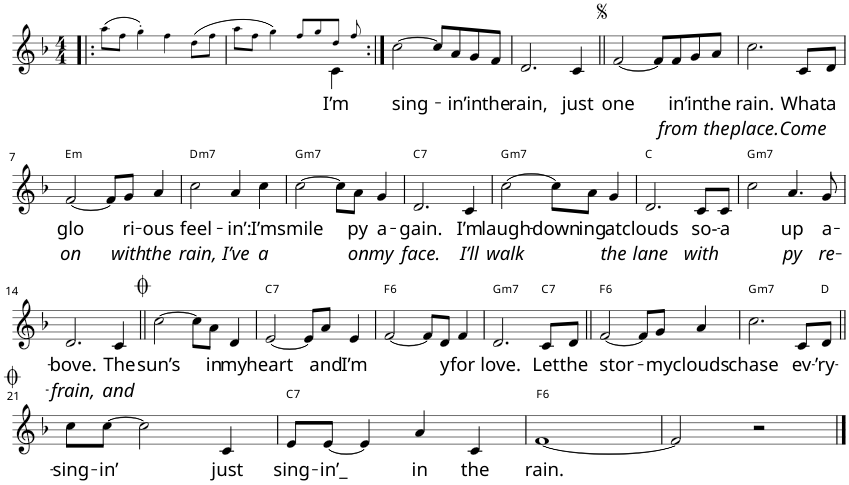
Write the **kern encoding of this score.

**kern	**text	**text	**harte
*part1	*part1	*part1	*part1
*staff1	*staff1	*staff1	*
*I"Piano	*	*	*
*I'Pno	*	*	*
*clefG2	*	*	*
*k[b-]	*	*	*
*M4/4	*	*	*
=1!|:	=1!|:	=1!|:	=1!|:
(8aa!\L	.	.	.
8ff!\J	.	.	.
4gg'!\)	.	.	.
4ff!\	.	.	.
(8dd!\L	.	.	.
8ff!\J	.	.	.
=2	=2	=2	=2
*^	*	*	*
8aa!\L	2.ryy	.	.	.
8ff!\J	.	.	.	.
4gg!\)	.	.	.	.
8ff!/L	.	.	.	.
8gg!/	.	.	.	.
!	!	!LO:LY:b	!	!
8dd!/J	4c\	I’m	.	.
8ff!/	.	.	.	.
*v	*v	*	*	*
=3:|!	=3:|!	=3:|!	=3:|!
!	!LO:LY:b	!	!
[2cc\	sing-	.	.
8cc/L]	.	.	.
!	!LO:LY:b	!	!
8a/	-in’	.	.
!	!LO:LY:b	!	!
8g/	in	.	.
!	!LO:LY:b	!	!
8f/J	the	.	.
=4	=4	=4	=4
!	!LO:LY:b	!	!
2.d/	rain,	.	.
!	!LO:LY:b	!	!
4c/	just	.	.
=5||	=5||	=5||	=5||
!	!LO:LY:b	!	!
[2f/	one	.	.
8f/L]	.	.	.
!	!LO:LY:b	!LO:LY:b	!
8f/	in’	from	.
!	!LO:LY:b	!	!
8g/	in	.	.
!	!LO:LY:b	!LO:LY:b	!
8a/J	the	the	.
=6	=6	=6	=6
!	!LO:LY:b	!LO:LY:b	!
2.cc\	rain.	place.	.
!	!LO:LY:b	!LO:LY:b	!
8c/L	What	Come	.
!	!LO:LY:b	!	!
8d/J	a	.	.
!!LO:LB:g=z
=7	=7	=7	=7
!	!LO:LY:b	!LO:LY:b	!LO:H:kt=m
[2f/	glo	on	E:min
8f/L]	.	.	.
!	!LO:LY:b	!LO:LY:b	!
8g/J	ri-	with	.
!	!LO:LY:b	!LO:LY:b	!
4a/	-ous	the	.
=8	=8	=8	=8
!	!LO:LY:b	!LO:LY:b	!LO:H:kt=m7
2cc\	feel-	rain,	D:min7
!	!LO:LY:b	!LO:LY:b	!
4a/	-in’:	I’ve	.
!	!LO:LY:b	!LO:LY:b	!
4cc\	I’m	a	.
=9	=9	=9	=9
!	!LO:LY:b	!	!LO:H:kt=m7
[2cc\	smile	.	G:min7
8cc\L]	.	.	.
!	!LO:LY:b	!LO:LY:b	!
8a\J	py	on	.
!	!LO:LY:b	!LO:LY:b	!
4g/	a-	my	.
=10	=10	=10	=10
!	!LO:LY:b	!LO:LY:b	!LO:H:kt=7
2.d/	-gain.	face.	C:7
!	!LO:LY:b	!LO:LY:b	!
4c/	I’m	I’ll	.
=11	=11	=11	=11
!	!LO:LY:b	!LO:LY:b	!LO:H:kt=m7
[2cc\	laugh-	walk	G:min7
!	!LO:LY:b	!	!
8cc\L]	-down	.	.
!	!LO:LY:b	!	!
8a\J	ing	.	.
!	!LO:LY:b	!LO:LY:b	!
4g/	at	the	.
=12	=12	=12	=12
!	!LO:LY:b	!LO:LY:b	!
2.d/	clouds	lane	C:maj
!	!LO:LY:b	!LO:LY:b	!
8c/L	so--	with	.
!	!LO:LY:b	!	!
8c/J	-a	.	.
=13	=13	=13	=13
!	!	!	!LO:H:kt=m7
2cc\	.	.	G:min7
!	!LO:LY:b	!LO:LY:b	!
4.a/	up	py	.
!	!LO:LY:b	!LO:LY:b	!
8g/	a-	re-	.
!!LO:LB:g=z
=14	=14	=14	=14
!	!LO:LY:b	!LO:LY:b	!
2.d/	-bove.	-frain,	.
!	!LO:LY:b	!LO:LY:b	!
4c/	The	and	.
=15||	=15||	=15||	=15||
!	!LO:LY:b	!	!
[2cc\	sun’s	.	.
8cc\L]	.	.	.
!	!LO:LY:b	!	!
8a\J	in	.	.
!	!LO:LY:b	!	!
4d/	my	.	.
=16	=16	=16	=16
!	!LO:LY:b	!	!LO:H:kt=7
[2e/	heart	.	C:7
8e/L]	.	.	.
!	!LO:LY:b	!	!
8a/J	and	.	.
!	!LO:LY:b	!	!
4e/	I’m	.	.
=17	=17	=17	=17
!	!	!	!LO:H:kt=6
[2f/	.	.	F:maj6
8f/L]	.	.	.
!	!LO:LY:b	!	!
8d/J	y	.	.
!	!LO:LY:b	!	!
4f/	for	.	.
=18	=18	=18	=18
!	!LO:LY:b	!	!LO:H:kt=m7
2.d/	love.	.	G:min7
!	!LO:LY:b	!	!LO:H:kt=7
8c/L	Let	.	C:7
!	!LO:LY:b	!	!
8d/J	the	.	.
=19||	=19||	=19||	=19||
!	!LO:LY:b	!	!LO:H:kt=6
[2f/	stor-	.	F:maj6
8f/L]	.	.	.
!	!LO:LY:b	!	!
8g/J	-my	.	.
!	!LO:LY:b	!	!
4a/	clouds	.	.
=20	=20	=20	=20
!	!LO:LY:b	!	!LO:H:kt=m7
2.cc\	chase	.	G:min7
!	!LO:LY:b	!	!
8c/L	ev-	.	.
!	!LO:LY:b	!	!
8d/J	-’ry-	.	D:maj
!!LO:LB:g=z
=21||	=21||	=21||	=21||
!	!LO:LY:b	!	!
8cc\L	-sing-	.	.
!	!LO:LY:b	!	!
[8cc\J	-in’	.	.
2cc\]	.	.	.
!	!LO:LY:b	!	!
4c/	just	.	.
=22	=22	=22	=22
!	!LO:LY:b	!	!LO:H:kt=7
8e/L	sing-	.	C:7
!	!LO:LY:b	!	!
[8e/J	-in’_	.	.
4e/]	.	.	.
!	!LO:LY:b	!	!
4a/	in	.	.
!	!LO:LY:b	!	!
4c/	the	.	.
=23	=23	=23	=23
!	!LO:LY:b	!	!LO:H:kt=6
[1f	rain.	.	F:maj6
=24	=24	=24	=24
2f/]	.	.	.
2r	.	.	.
==	==	==	==
*-	*-	*-	*-
